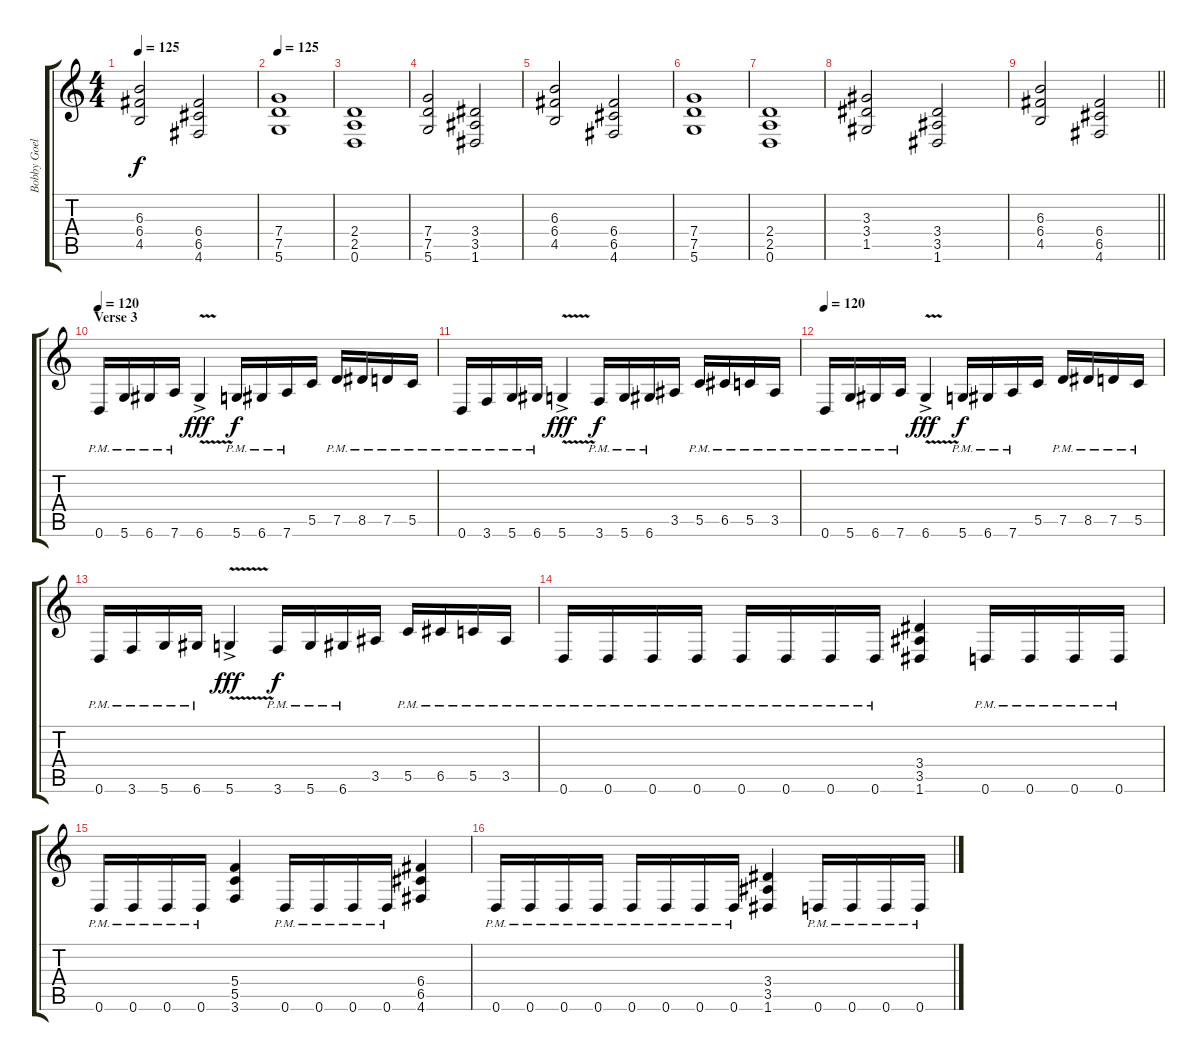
\track ("Bobby Goelble" "Bobby Goel") {instrument distortionguitar}
\staff {score tabs}
\tuning (D4 A3 F3 C3 G2 D2) {hide}
\ts (4 4)
\tempo 125
\clef g2
\ks c
(6.3 6.4 4.5).2{dy f} (6.4 6.5 4.6).2 |
\tempo 125
(7.4 7.5 5.6).1 |
(2.4 2.5 0.6).1 |
(7.4 7.5 5.6).2 (3.4 3.5 1.6).2 |
(6.3 6.4 4.5).2 (6.4 6.5 4.6).2 |
(7.4 7.5 5.6).1 |
(2.4 2.5 0.6).1 |
(3.3 3.4 1.5).2 (3.4 3.5 1.6).2 |
\barLineRight lightlight
(6.3 6.4 4.5).2 (6.4 6.5 4.6).2 |
\section ("" "Verse 3")
\tempo 120
0.6{pm}.16 5.6{pm}.16 6.6{pm}.16 7.6{pm}.16 6.6{v ac}.4{dy fff} 5.6{pm}.16{dy f} 6.6{pm}.16 7.6{pm}.16 5.5.16 7.5{pm}.16 8.5{pm}.16 7.5{pm}.16 5.5{pm}.16 |
0.6{pm}.16 3.6{pm}.16 5.6{pm}.16 6.6{pm}.16 5.6{v ac}.4{dy fff} 3.6{pm}.16{dy f} 5.6{pm}.16 6.6{pm}.16 3.5.16 5.5{pm}.16 6.5{pm}.16 5.5{pm}.16 3.5{pm}.16 |
\tempo 120
0.6{pm}.16 5.6{pm}.16 6.6{pm}.16 7.6{pm}.16 6.6{v ac}.4{dy fff} 5.6{pm}.16{dy f} 6.6{pm}.16 7.6{pm}.16 5.5.16 7.5{pm}.16 8.5{pm}.16 7.5{pm}.16 5.5{pm}.16 |
0.6{pm}.16 3.6{pm}.16 5.6{pm}.16 6.6{pm}.16 5.6{v ac}.4{dy fff} 3.6{pm}.16{dy f} 5.6{pm}.16 6.6{pm}.16 3.5.16 5.5{pm}.16 6.5{pm}.16 5.5{pm}.16 3.5{pm}.16 |
0.6{pm}.16 0.6{pm}.16 0.6{pm}.16 0.6{pm}.16 0.6{pm}.16 0.6{pm}.16 0.6{pm}.16 0.6{pm}.16 (3.4 3.5 1.6).4 0.6{pm}.16 0.6{pm}.16 0.6{pm}.16 0.6{pm}.16 |
0.6{pm}.16 0.6{pm}.16 0.6{pm}.16 0.6{pm}.16 (5.4 5.5 3.6).4 0.6{pm}.16 0.6{pm}.16 0.6{pm}.16 0.6{pm}.16 (6.4 6.5 4.6).4 |
0.6{pm}.16 0.6{pm}.16 0.6{pm}.16 0.6{pm}.16 0.6{pm}.16 0.6{pm}.16 0.6{pm}.16 0.6{pm}.16 (3.4 3.5 1.6).4 0.6{pm}.16 0.6{pm}.16 0.6{pm}.16 0.6{pm}.16
